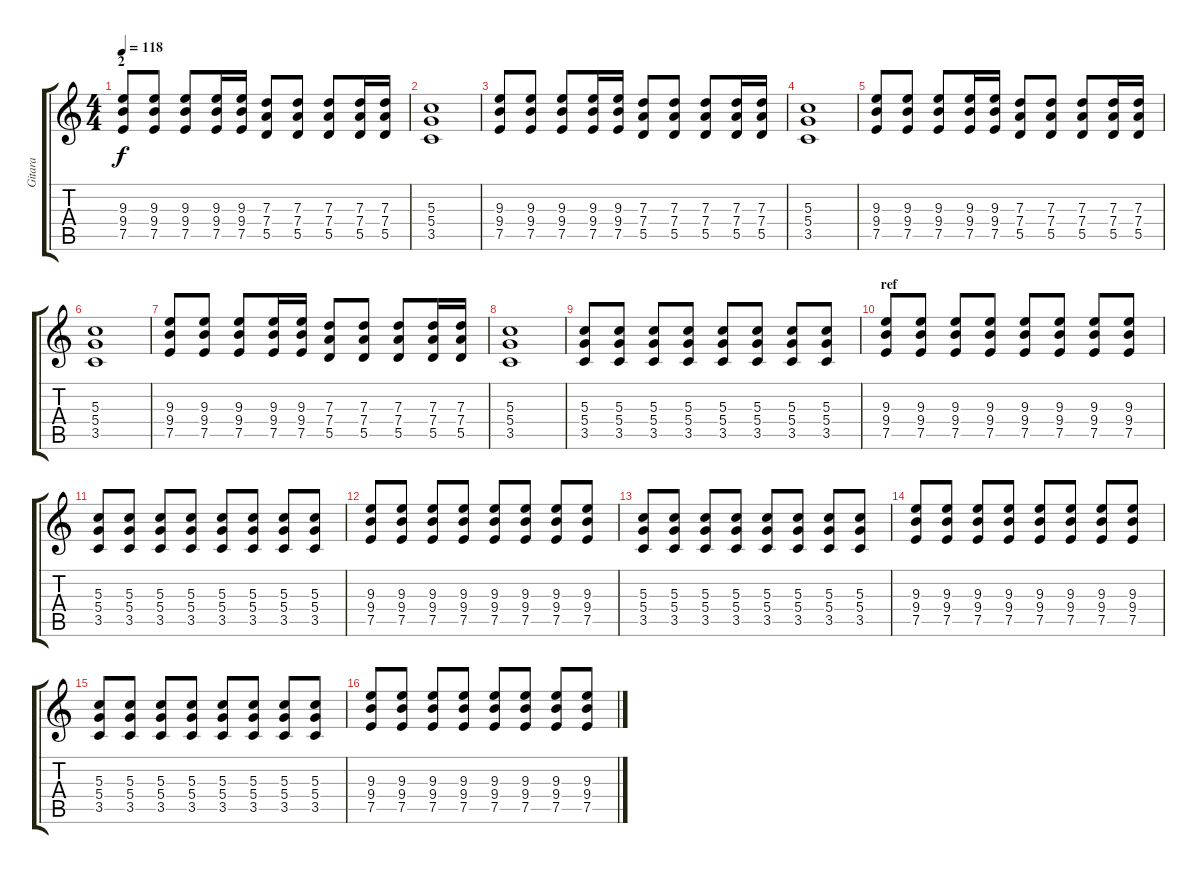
\track ("Gitara " "Gitara ") {instrument overdrivenguitar}
\staff {score tabs}
\tuning (E4 B3 G3 D3 A2 E2) {hide}
\ts (4 4)
\section ("" "2")
\tempo 118
\clef g2
\ks c
(9.3 9.4 7.5).8{dy f volume 10} (9.3 9.4 7.5).8 (9.3 9.4 7.5).8 (9.3 9.4 7.5).16 (9.3 9.4 7.5).16 (7.3 7.4 5.5).8 (7.3 7.4 5.5).8 (7.3 7.4 5.5).8 (7.3 7.4 5.5).16 (7.3 7.4 5.5).16 |
(5.3 5.4 3.5).1 |
(9.3 9.4 7.5).8{volume 10} (9.3 9.4 7.5).8 (9.3 9.4 7.5).8 (9.3 9.4 7.5).16 (9.3 9.4 7.5).16 (7.3 7.4 5.5).8 (7.3 7.4 5.5).8 (7.3 7.4 5.5).8 (7.3 7.4 5.5).16 (7.3 7.4 5.5).16 |
(5.3 5.4 3.5).1 |
(9.3 9.4 7.5).8{volume 10} (9.3 9.4 7.5).8 (9.3 9.4 7.5).8 (9.3 9.4 7.5).16 (9.3 9.4 7.5).16 (7.3 7.4 5.5).8 (7.3 7.4 5.5).8 (7.3 7.4 5.5).8 (7.3 7.4 5.5).16 (7.3 7.4 5.5).16 |
(5.3 5.4 3.5).1 |
(9.3 9.4 7.5).8{volume 10} (9.3 9.4 7.5).8 (9.3 9.4 7.5).8 (9.3 9.4 7.5).16 (9.3 9.4 7.5).16 (7.3 7.4 5.5).8 (7.3 7.4 5.5).8 (7.3 7.4 5.5).8 (7.3 7.4 5.5).16 (7.3 7.4 5.5).16 |
(5.3 5.4 3.5).1 |
(5.3 5.4 3.5).8 (5.3 5.4 3.5).8 (5.3 5.4 3.5).8 (5.3 5.4 3.5).8 (5.3 5.4 3.5).8 (5.3 5.4 3.5).8 (5.3 5.4 3.5).8 (5.3 5.4 3.5).8 |
\section ("" "ref")
(9.3 9.4 7.5).8 (9.3 9.4 7.5).8 (9.3 9.4 7.5).8 (9.3 9.4 7.5).8 (9.3 9.4 7.5).8 (9.3 9.4 7.5).8 (9.3 9.4 7.5).8 (9.3 9.4 7.5).8 |
(5.3 5.4 3.5).8 (5.3 5.4 3.5).8 (5.3 5.4 3.5).8 (5.3 5.4 3.5).8 (5.3 5.4 3.5).8 (5.3 5.4 3.5).8 (5.3 5.4 3.5).8 (5.3 5.4 3.5).8 |
(9.3 9.4 7.5).8 (9.3 9.4 7.5).8 (9.3 9.4 7.5).8 (9.3 9.4 7.5).8 (9.3 9.4 7.5).8 (9.3 9.4 7.5).8 (9.3 9.4 7.5).8 (9.3 9.4 7.5).8 |
(5.3 5.4 3.5).8 (5.3 5.4 3.5).8 (5.3 5.4 3.5).8 (5.3 5.4 3.5).8 (5.3 5.4 3.5).8 (5.3 5.4 3.5).8 (5.3 5.4 3.5).8 (5.3 5.4 3.5).8 |
(9.3 9.4 7.5).8 (9.3 9.4 7.5).8 (9.3 9.4 7.5).8 (9.3 9.4 7.5).8 (9.3 9.4 7.5).8 (9.3 9.4 7.5).8 (9.3 9.4 7.5).8 (9.3 9.4 7.5).8 |
(5.3 5.4 3.5).8 (5.3 5.4 3.5).8 (5.3 5.4 3.5).8 (5.3 5.4 3.5).8 (5.3 5.4 3.5).8 (5.3 5.4 3.5).8 (5.3 5.4 3.5).8 (5.3 5.4 3.5).8 |
(9.3 9.4 7.5).8 (9.3 9.4 7.5).8 (9.3 9.4 7.5).8 (9.3 9.4 7.5).8 (9.3 9.4 7.5).8 (9.3 9.4 7.5).8 (9.3 9.4 7.5).8 (9.3 9.4 7.5).8
